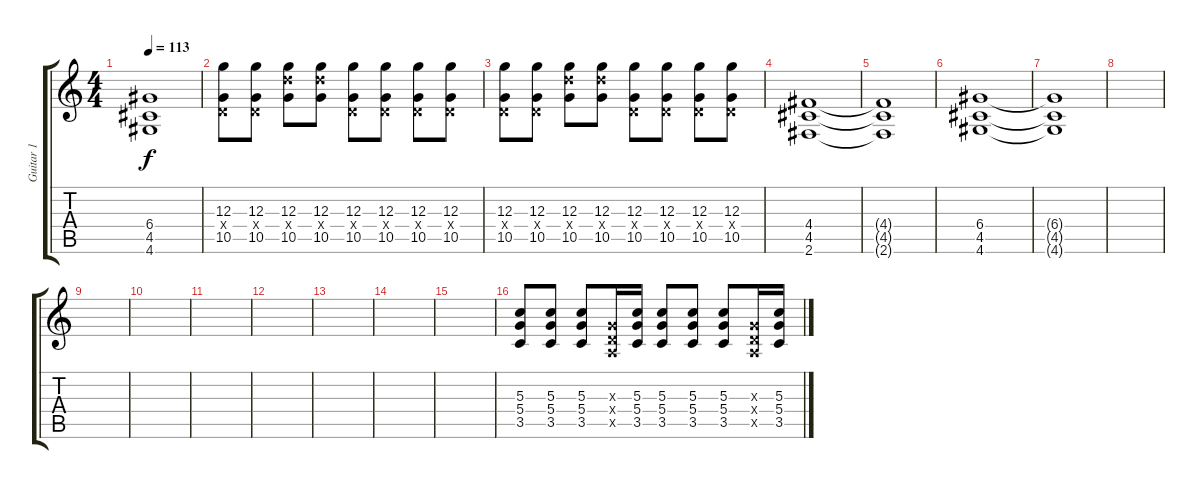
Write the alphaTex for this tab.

\track ("Guitar 1" "Guitar 1") {instrument distortionguitar}
\staff {score tabs}
\tuning (E4 B3 G3 D3 A2 E2) {hide}
\ts (4 4)
\tempo 113
\clef g2
\ks c
(6.4{t} 4.5{t} 4.6{t}).1{dy f} |
(12.3 0.4{x} 10.5).8 (12.3 0.4{x} 10.5).8 (12.3 12.4{x} 10.5).8 (12.3 12.4{x} 10.5).8 (12.3 0.4{x} 10.5).8 (12.3 0.4{x} 10.5).8 (12.3 0.4{x} 10.5).8 (12.3 0.4{x} 10.5).8 |
(12.3 0.4{x} 10.5).8 (12.3 0.4{x} 10.5).8 (12.3 12.4{x} 10.5).8 (12.3 12.4{x} 10.5).8 (12.3 0.4{x} 10.5).8 (12.3 0.4{x} 10.5).8 (12.3 0.4{x} 10.5).8 (12.3 0.4{x} 10.5).8 |
(4.4 4.5 2.6).1 |
(4.4{t} 4.5{t} 2.6{t}).1 |
(6.4 4.5 4.6).1 |
(6.4{t} 4.5{t} 4.6{t}).1 |
|
|
|
|
|
|
|
|
(5.3 5.4 3.5).8 (5.3 5.4 3.5).8 (5.3 5.4 3.5).8 (0.3{x} 0.4{x} 0.5{x}).16 (5.3 5.4 3.5).16 (5.3 5.4 3.5).8 (5.3 5.4 3.5).8 (5.3 5.4 3.5).8 (0.3{x} 0.4{x} 0.5{x}).16 (5.3 5.4 3.5).16
